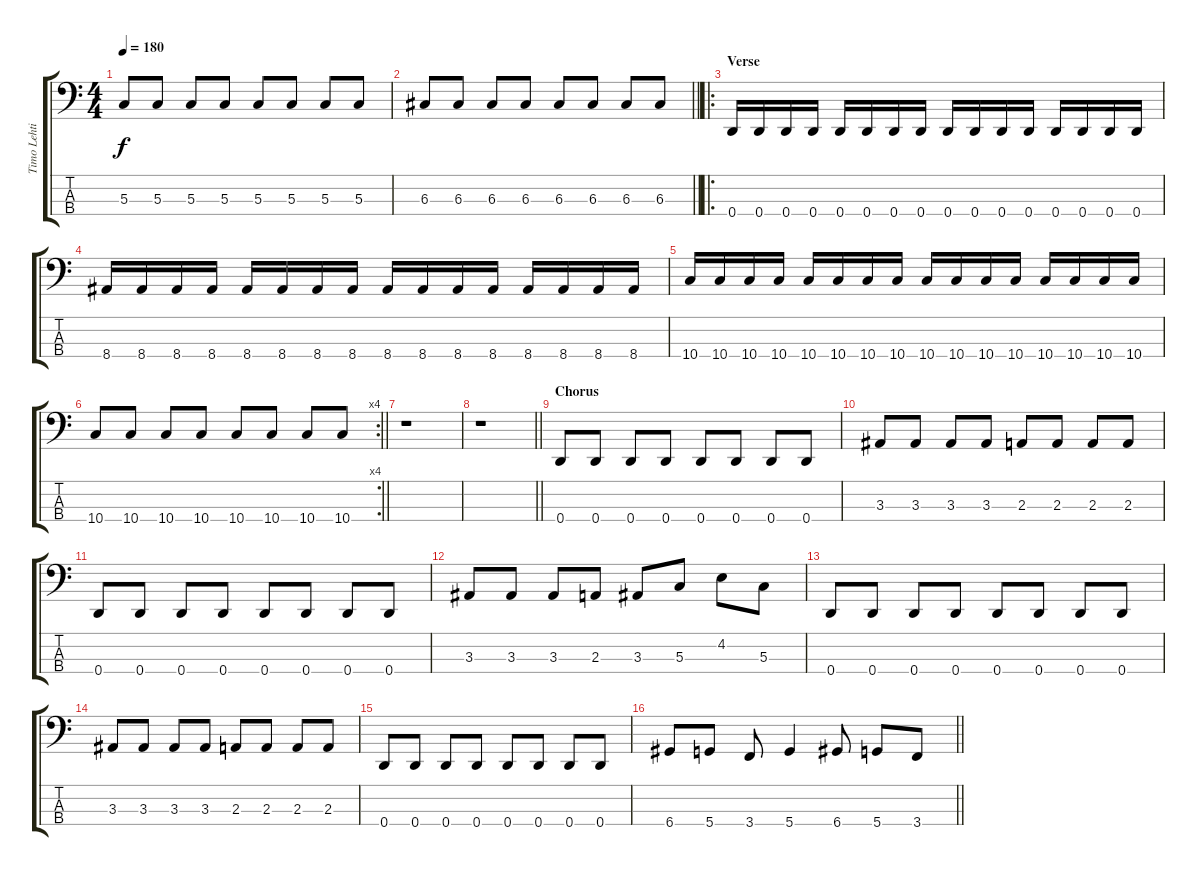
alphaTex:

\track ("Timo Lehtinen" "Timo Lehti") {instrument electricbasspick}
\staff {score tabs}
\tuning (F2 C2 G1 D1) {hide}
\ts (4 4)
\tempo 180
\clef f4
\ks c
5.3.8{dy f} 5.3.8 5.3.8 5.3.8 5.3.8 5.3.8 5.3.8 5.3.8 |
\barLineRight lightlight
6.3.8 6.3.8 6.3.8 6.3.8 6.3.8 6.3.8 6.3.8 6.3.8 |
\ro
\section ("" "Verse")
0.4.16 0.4.16 0.4.16 0.4.16 0.4.16 0.4.16 0.4.16 0.4.16 0.4.16 0.4.16 0.4.16 0.4.16 0.4.16 0.4.16 0.4.16 0.4.16 |
8.4.16 8.4.16 8.4.16 8.4.16 8.4.16 8.4.16 8.4.16 8.4.16 8.4.16 8.4.16 8.4.16 8.4.16 8.4.16 8.4.16 8.4.16 8.4.16 |
10.4.16 10.4.16 10.4.16 10.4.16 10.4.16 10.4.16 10.4.16 10.4.16 10.4.16 10.4.16 10.4.16 10.4.16 10.4.16 10.4.16 10.4.16 10.4.16 |
\rc 4
\barLineRight lightlight
10.4.8 10.4.8 10.4.8 10.4.8 10.4.8 10.4.8 10.4.8 10.4.8 |
r.1 |
\barLineRight lightlight
r.1 |
\section ("" "Chorus")
0.4.8 0.4.8 0.4.8 0.4.8 0.4.8 0.4.8 0.4.8 0.4.8 |
3.3.8 3.3.8 3.3.8 3.3.8 2.3.8 2.3.8 2.3.8 2.3.8 |
0.4.8 0.4.8 0.4.8 0.4.8 0.4.8 0.4.8 0.4.8 0.4.8 |
3.3.8 3.3.8 3.3.8 2.3.8 3.3.8 5.3.8 4.2.8 5.3.8 |
0.4.8 0.4.8 0.4.8 0.4.8 0.4.8 0.4.8 0.4.8 0.4.8 |
3.3.8 3.3.8 3.3.8 3.3.8 2.3.8 2.3.8 2.3.8 2.3.8 |
0.4.8 0.4.8 0.4.8 0.4.8 0.4.8 0.4.8 0.4.8 0.4.8 |
\barLineRight lightlight
6.4.8 5.4.8 3.4.8 5.4.4 6.4.8 5.4.8 3.4.8
